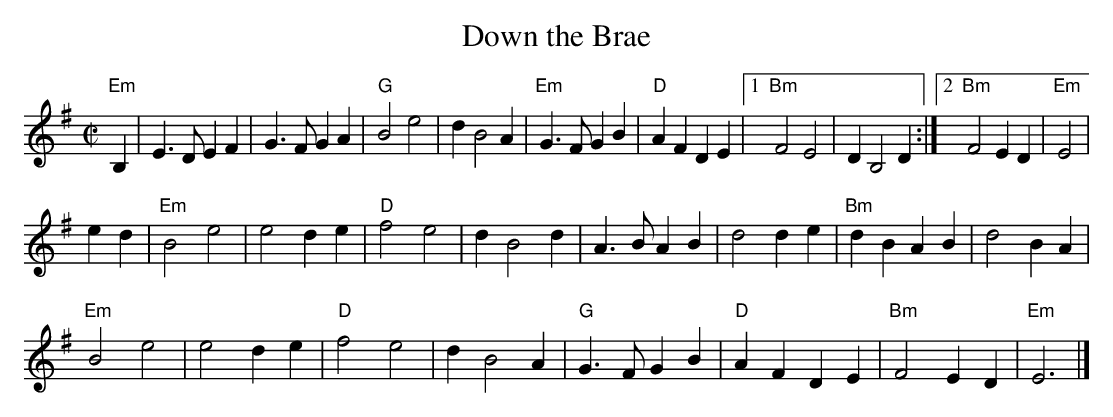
X:1
T:Down the Brae
M:C|
L:1/4
K:Em
"Em"B,|E>D EF|G>F GA|"G"B2 e2|d B2 A|"Em"G>F GB|"D"AF DE|1 "Bm"F2 E2|D B,2 D:|]2 "Bm"F2 ED|"Em"E2|
ed|"Em"B2 e2|e2 de|"D"f2 e2|d B2 d|A>B AB|d2 de|"Bm"dB AB|d2 BA|
"Em"B2 e2|e2 de| "D"f2 e2|d B2 A|"G"G>F GB|"D"AF DE|"Bm"F2 ED|"Em"E3|]
